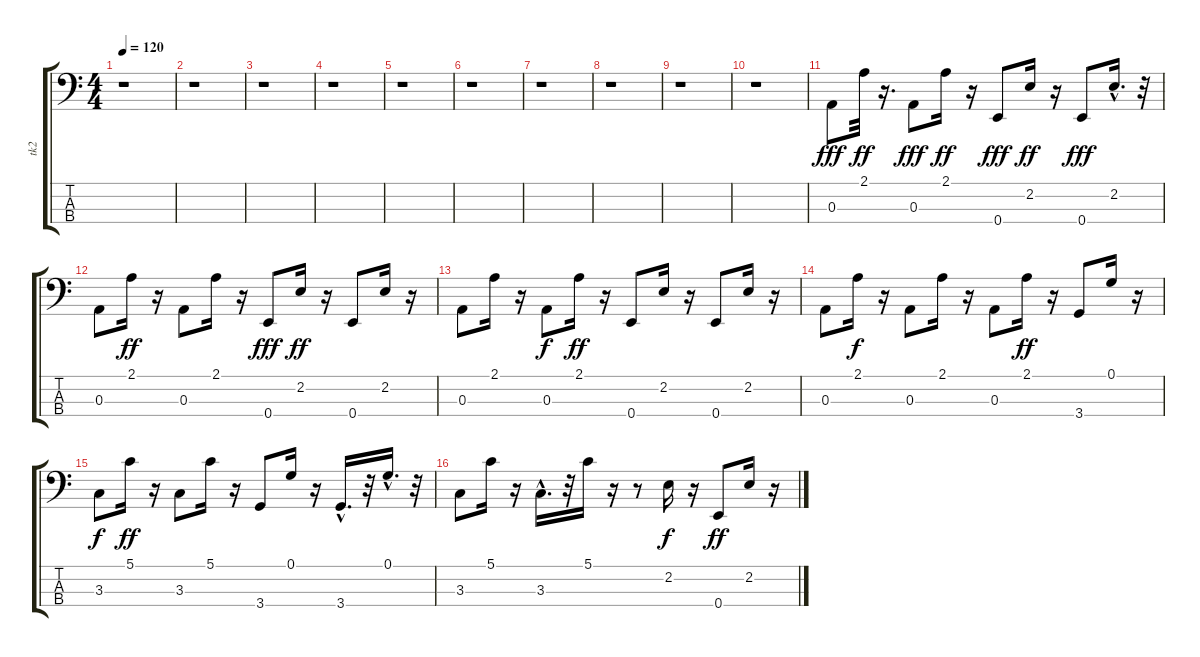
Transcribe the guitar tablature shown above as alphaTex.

\track ("tk2" "tk2") {instrument electricbassfinger}
\staff {score tabs}
\tuning (G2 D2 A1 E1) {hide}
\ts (4 4)
\tempo 120
\clef f4
\ks c
r.1{dy fff instrument electricbassfinger} |
r.1 |
r.1 |
r.1 |
r.1 |
r.1 |
r.1 |
r.1 |
r.1 |
r.1 |
0.3.8{balance 8} 2.1.32{dy ff} r.16{d} 0.3.8{dy fff} 2.1.16{dy ff} r.16 0.4.8{dy fff} 2.2.16{dy ff} r.16 0.4.8{dy fff} 2.2{hac}.16{d} r.32 |
0.3.8 2.1.16{dy ff} r.16 0.3.8 2.1.16 r.16 0.4.8{dy fff} 2.2.16{dy ff} r.16 0.4.8 2.2.16 r.16 |
0.3.8 2.1.16 r.16 0.3.8{dy f} 2.1.16{dy ff} r.16 0.4.8 2.2.16 r.16 0.4.8 2.2.16 r.16 |
0.3.8 2.1.16{dy f} r.16 0.3.8 2.1.16 r.16 0.3.8 2.1.16{dy ff} r.16 3.4.8 0.1.16 r.16 |
3.3.8{dy f} 5.1.16{dy ff} r.16 3.3.8 5.1.16 r.16 3.4.8 0.1.16 r.16 3.4{hac}.16{d} r.32 0.1{hac}.16{d} r.32 |
3.3.8 5.1.16 r.16 3.3{hac}.16{d} r.32 5.1.16 r.16 r.8 2.2.16{dy f} r.16 0.4.8{dy ff} 2.2.16 r.16
